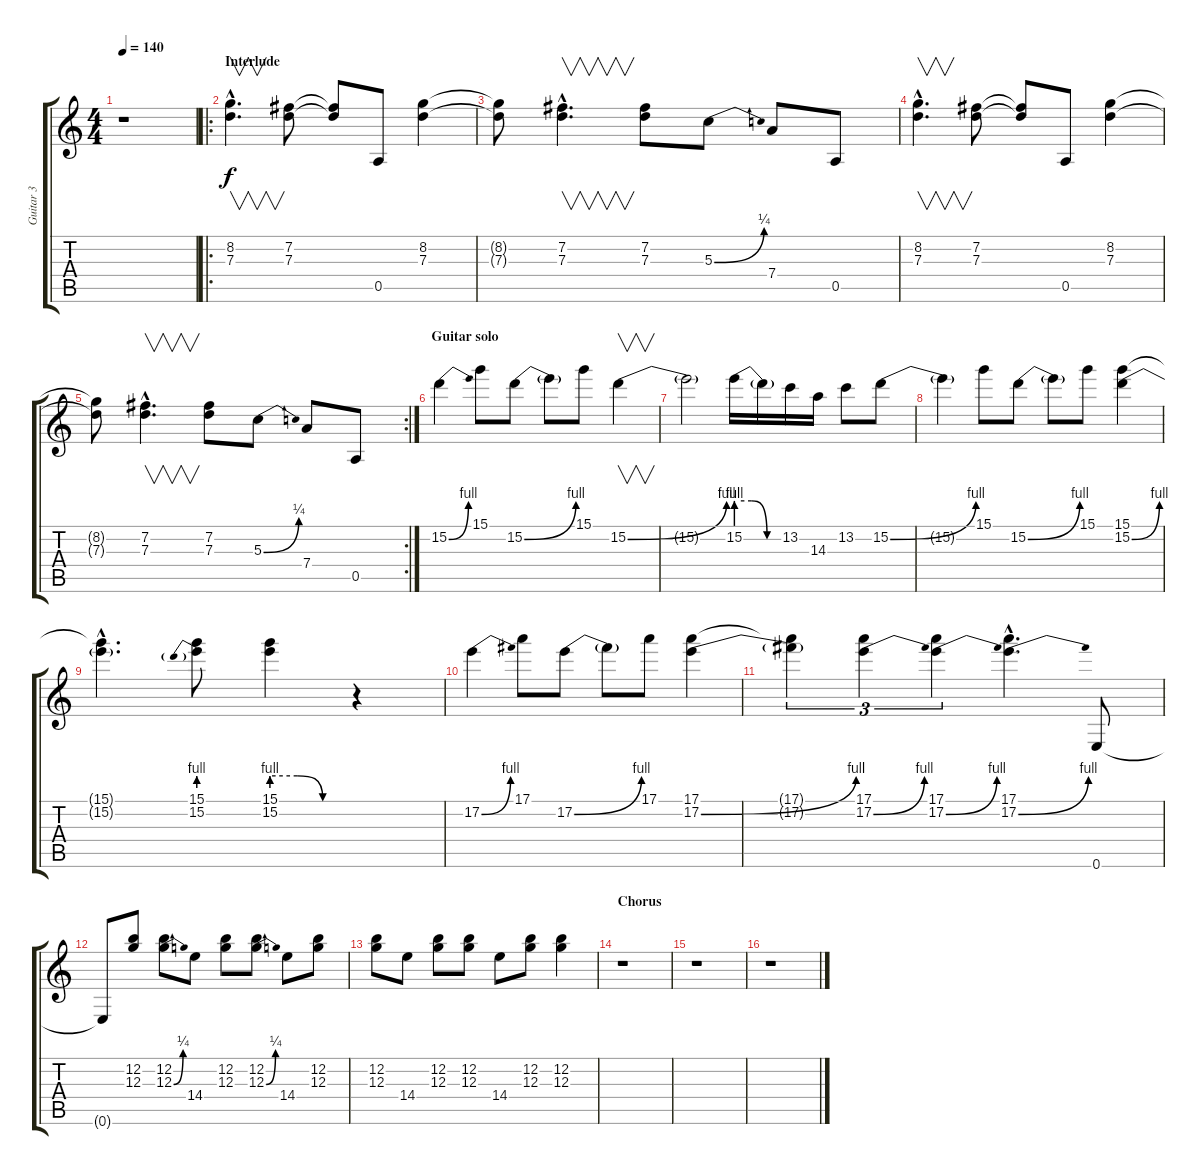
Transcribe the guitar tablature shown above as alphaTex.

\track ("Guitar 3" "Guitar 3") {instrument distortionguitar}
\staff {score tabs}
\tuning (E4 B3 G3 D3 A2 E2) {hide}
\ts (4 4)
\tempo 140
\clef g2
\ks c
r.1{dy f} |
\ro
\section ("" "Interlude")
(8.2{hac} 7.3{hac}).4{v d} (7.2 7.3).8 (7.2{t} 7.3{t}).8 0.5.8 (8.2 7.3).4 |
(8.2{t} 7.3{t}).8 (7.2{hac} 7.3{hac}).4{v d} (7.2 7.3).8 5.3{be (bend 0 0 60 1)}.8 7.4.8 0.5.8 |
(8.2{hac} 7.3{hac}).4{v d} (7.2 7.3).8 (7.2{t} 7.3{t}).8 0.5.8 (8.2 7.3).4 |
\rc 2
(8.2{t} 7.3{t}).8 (7.2{hac} 7.3{hac}).4{v d} (7.2 7.3).8 5.3{be (bend 0 0 60 1)}.8 7.4.8 0.5.8 |
\section ("" "Guitar solo")
15.2{be (bend 0 0 60 4)}.4 15.1.8 15.2{be (bend 0 0 60 4)}.8 15.2{t}.8 15.1.8 15.2{be (bend 0 0 60 4)}.4{v} |
15.2{t}.2 15.2{be (custom 0 4 20 4 40 0 60 0)}.16 15.2{t}.16 13.2.16 14.3.16 13.2.8 15.2{be (bend 0 0 60 4)}.8 |
15.2{t}.4 15.1.8 15.2{be (bend 0 0 60 4)}.8 15.2{t}.8 15.1.8 (15.1 15.2{be (bend 0 0 60 4)}).4 |
(15.1{hac t} 15.2{hac t}).4{d} (15.1 15.2{be (prebend 0 4 60 4)}).8 (15.1 15.2{be (custom 0 4 20 4 40 0 60 0)}).4 r.4 |
17.2{be (bend 0 0 60 4)}.4 17.1.8 17.2{be (bend 0 0 60 4)}.8 17.2{t}.8 17.1.8 (17.1 17.2{be (bend 0 0 60 4)}).4 |
(17.1{t} 17.2{t}).4{tu (3 2)} (17.1 17.2{be (bend 0 0 60 4)}).4{tu (3 2)} (17.1 17.2{be (bend 0 0 60 4)}).4{tu (3 2)} (17.1{hac} 17.2{be (bend 0 0 60 4) hac}).4{d} 0.6.8 |
0.6{t}.8 (12.2 12.3).8 (12.2 12.3{be (bend 0 0 60 1)}).8 14.4.8 (12.2 12.3).8 (12.2 12.3{be (bend 0 0 60 1)}).8 14.4.8 (12.2 12.3).8 |
(12.2 12.3).8 14.4.8 (12.2 12.3).8 (12.2 12.3).8 14.4.8 (12.2 12.3).8 (12.2 12.3).4 |
\section ("" "Chorus")
r.1 |
r.1 |
r.1
